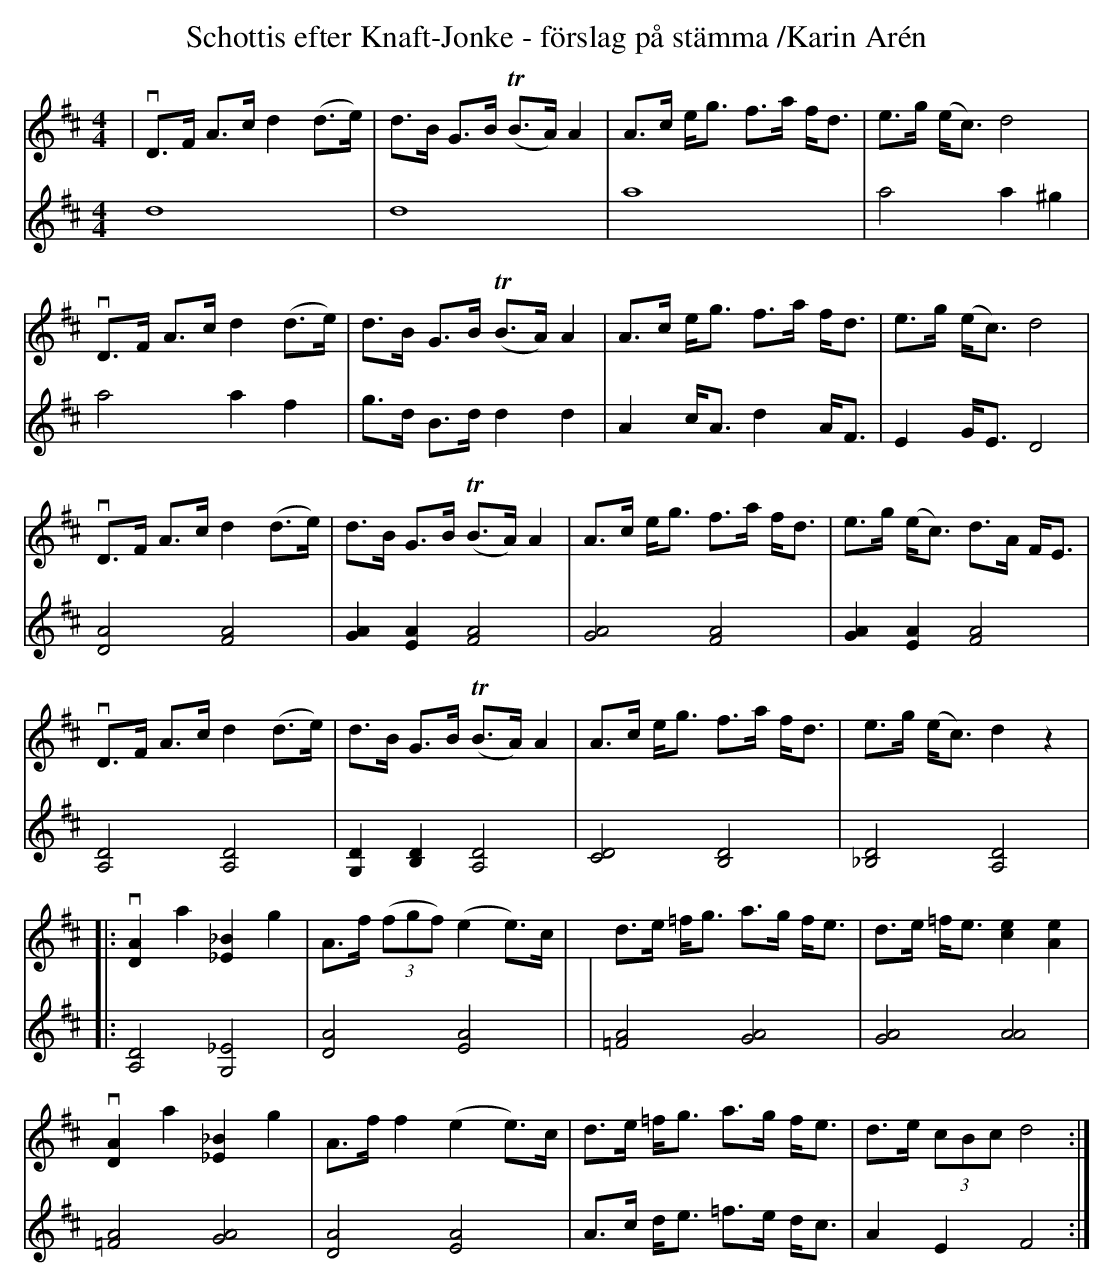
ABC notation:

X:1
T: Schottis efter Knaft-Jonke - förslag på stämma /Karin Arén
M: 4/4
L: 1/8
K: D
V: 1
| vD>F A>c d2 (d>e) | d>B G>B T(B>A) A2 | A>c e<g f>a f<d | e>g (e<c) d4 |
V: 2
d8 | d8 | a8 | a4 a2 ^g2 |
V: 1
vD>F A>c d2 (d>e) | d>B G>B T(B>A) A2 | A>c e<g f>a f<d | e>g (e<c) d4 |
V: 2
a4 a2 f2| g>d B>d d2 d2 | A2 c<A d2 A<F | E2 G<E D4 |
V:1
vD>F A>c d2 (d>e) | d>B G>B T(B>A) A2 | A>c e<g f>a f<d | e>g (e<c) d>A F<E |
V: 2
[DA]4 [FA]4 | [GA]2 [EA]2 [FA]4 | [GA]4 [FA]4 | [GA]2 [EA]2 [FA]4 |
V: 1
vD>F A>c d2 (d>e) | d>B G>B T(B>A) A2 | A>c e<g f>a f<d | e>g (e<c) d2 z2 |:
V: 2
[A,D]4 [A,D]4 | [G,D]2 [B,D]2 [A,D]4 | [CD]4 [B,D]4 | [_B,D]4 [A,D]4 |:
V: 1
v[DA]2 a2 [_E_B]2 g2 | A>f (3(fgf) (e2 e)>c | d>e =f<g a>g f<e | d>e =f<e [e2c2] [e2A2] |
V: 2
[A,D]4 [G,_E]4 | [DA]4 [EA]4 | | [=FA]4 [GA]4 | [GA]4 [AA]4 |
V: 1
v[DA]2 a2 [_E_B]2 g2 | A>f f2 (e2 e)>c | d>e =f<g a>g f<e | d>e (3cBc d4 :|
V: 2
[=FA]4 [GA]4 | [DA]4 [EA]4 | A>c d<e =f>e d<c | A2 E2 F4 :|
